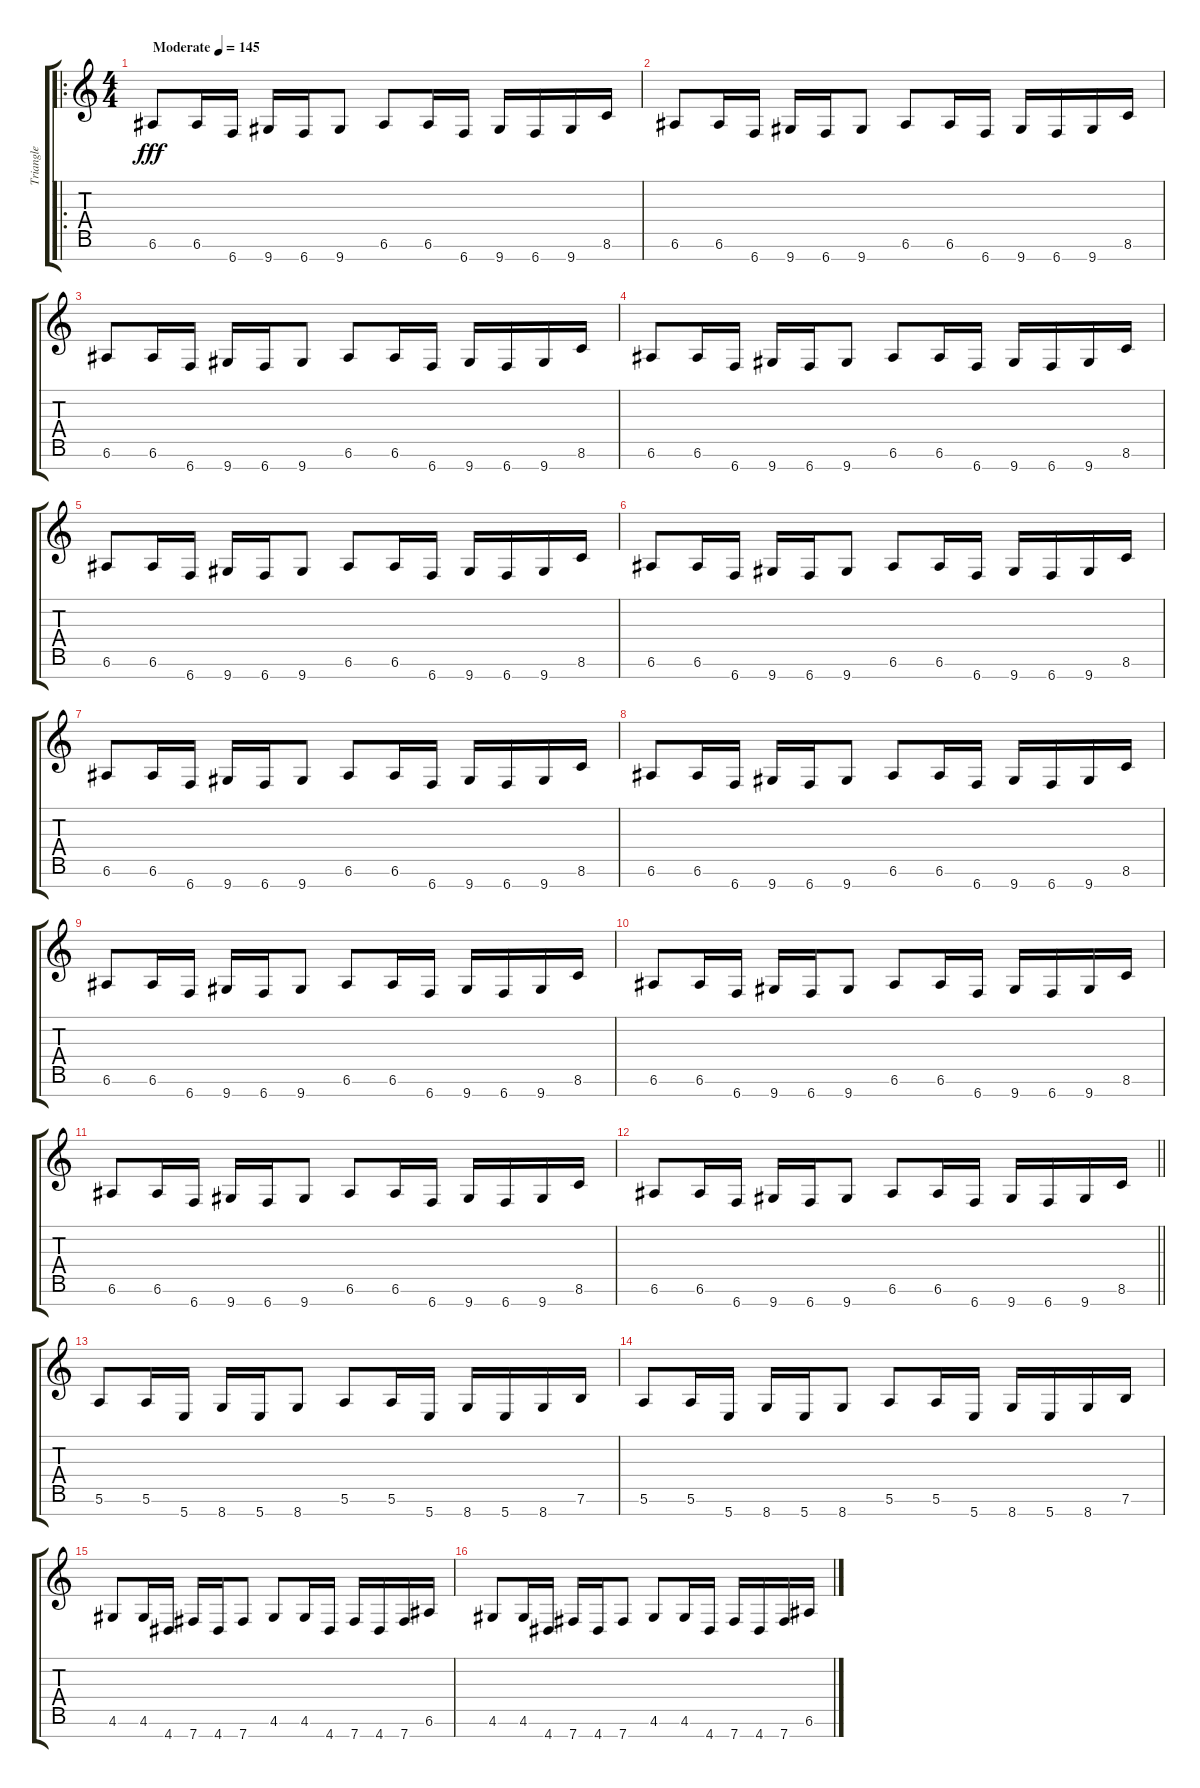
\track ("Triangle" "Triangle") {instrument electricbassfinger}
\staff {score tabs}
\tuning (E4 B3 G3 D3 A2 E2 B1) {hide}
\ro
\ts (4 4)
\tempo (145 "Moderate")
\clef g2
\ks c
6.6.8{dy fff instrument electricbassfinger} 6.6.16 6.7.16 9.7.16 6.7.16 9.7.8 6.6.8 6.6.16 6.7.16 9.7.16 6.7.16 9.7.16 8.6.16 |
6.6.8 6.6.16 6.7.16 9.7.16 6.7.16 9.7.8 6.6.8 6.6.16 6.7.16 9.7.16 6.7.16 9.7.16 8.6.16 |
6.6.8 6.6.16 6.7.16 9.7.16 6.7.16 9.7.8 6.6.8 6.6.16 6.7.16 9.7.16 6.7.16 9.7.16 8.6.16 |
6.6.8 6.6.16 6.7.16 9.7.16 6.7.16 9.7.8 6.6.8 6.6.16 6.7.16 9.7.16 6.7.16 9.7.16 8.6.16 |
6.6.8 6.6.16 6.7.16 9.7.16 6.7.16 9.7.8 6.6.8 6.6.16 6.7.16 9.7.16 6.7.16 9.7.16 8.6.16 |
6.6.8 6.6.16 6.7.16 9.7.16 6.7.16 9.7.8 6.6.8 6.6.16 6.7.16 9.7.16 6.7.16 9.7.16 8.6.16 |
6.6.8 6.6.16 6.7.16 9.7.16 6.7.16 9.7.8 6.6.8 6.6.16 6.7.16 9.7.16 6.7.16 9.7.16 8.6.16 |
6.6.8 6.6.16 6.7.16 9.7.16 6.7.16 9.7.8 6.6.8 6.6.16 6.7.16 9.7.16 6.7.16 9.7.16 8.6.16 |
6.6.8 6.6.16 6.7.16 9.7.16 6.7.16 9.7.8 6.6.8 6.6.16 6.7.16 9.7.16 6.7.16 9.7.16 8.6.16 |
6.6.8 6.6.16 6.7.16 9.7.16 6.7.16 9.7.8 6.6.8 6.6.16 6.7.16 9.7.16 6.7.16 9.7.16 8.6.16 |
6.6.8 6.6.16 6.7.16 9.7.16 6.7.16 9.7.8 6.6.8 6.6.16 6.7.16 9.7.16 6.7.16 9.7.16 8.6.16 |
\barLineRight lightlight
6.6.8 6.6.16 6.7.16 9.7.16 6.7.16 9.7.8 6.6.8 6.6.16 6.7.16 9.7.16 6.7.16 9.7.16 8.6.16 |
5.6.8 5.6.16 5.7.16 8.7.16 5.7.16 8.7.8 5.6.8 5.6.16 5.7.16 8.7.16 5.7.16 8.7.16 7.6.16 |
5.6.8 5.6.16 5.7.16 8.7.16 5.7.16 8.7.8 5.6.8 5.6.16 5.7.16 8.7.16 5.7.16 8.7.16 7.6.16 |
4.6.8 4.6.16 4.7.16 7.7.16 4.7.16 7.7.8 4.6.8 4.6.16 4.7.16 7.7.16 4.7.16 7.7.16 6.6.16 |
4.6.8 4.6.16 4.7.16 7.7.16 4.7.16 7.7.8 4.6.8 4.6.16 4.7.16 7.7.16 4.7.16 7.7.16 6.6.16
